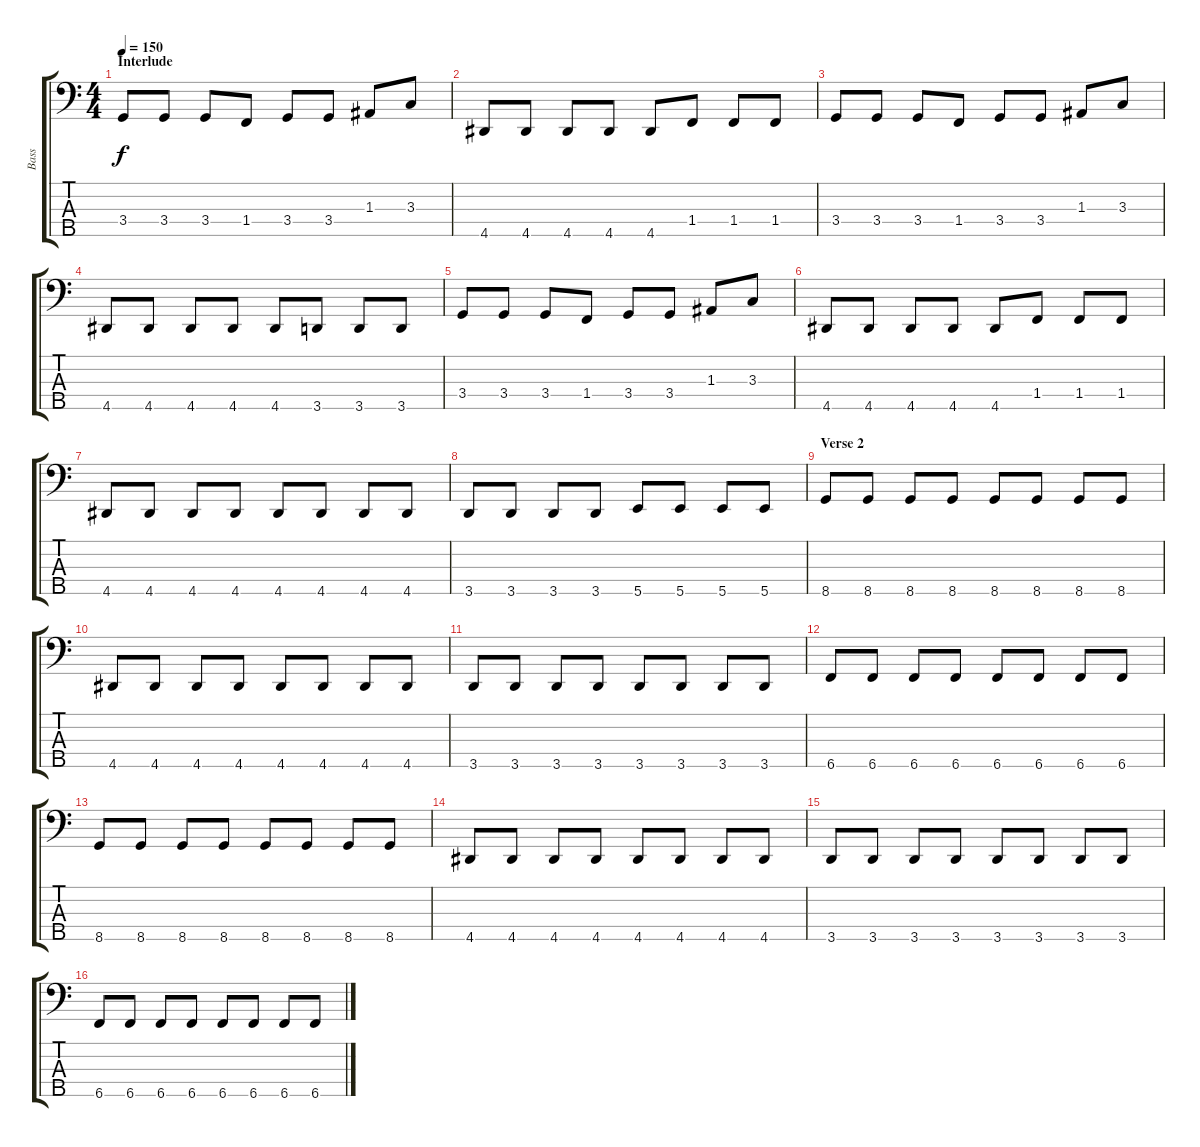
\track ("Bass" "Bass") {instrument electricbasspick}
\staff {score tabs}
\tuning (G2 D2 A1 E1 B0) {hide}
\ts (4 4)
\section ("" "Interlude")
\tempo 150
\clef f4
\ks c
3.4.8{dy f} 3.4.8 3.4.8 1.4.8 3.4.8 3.4.8 1.3.8 3.3.8 |
4.5.8 4.5.8 4.5.8 4.5.8 4.5.8 1.4.8 1.4.8 1.4.8 |
3.4.8 3.4.8 3.4.8 1.4.8 3.4.8 3.4.8 1.3.8 3.3.8 |
4.5.8 4.5.8 4.5.8 4.5.8 4.5.8 3.5.8 3.5.8 3.5.8 |
3.4.8 3.4.8 3.4.8 1.4.8 3.4.8 3.4.8 1.3.8 3.3.8 |
4.5.8 4.5.8 4.5.8 4.5.8 4.5.8 1.4.8 1.4.8 1.4.8 |
4.5.8 4.5.8 4.5.8 4.5.8 4.5.8 4.5.8 4.5.8 4.5.8 |
3.5.8 3.5.8 3.5.8 3.5.8 5.5.8 5.5.8 5.5.8 5.5.8 |
\section ("" "Verse 2")
8.5.8 8.5.8 8.5.8 8.5.8 8.5.8 8.5.8 8.5.8 8.5.8 |
4.5.8 4.5.8 4.5.8 4.5.8 4.5.8 4.5.8 4.5.8 4.5.8 |
3.5.8 3.5.8 3.5.8 3.5.8 3.5.8 3.5.8 3.5.8 3.5.8 |
6.5.8 6.5.8 6.5.8 6.5.8 6.5.8 6.5.8 6.5.8 6.5.8 |
8.5.8 8.5.8 8.5.8 8.5.8 8.5.8 8.5.8 8.5.8 8.5.8 |
4.5.8 4.5.8 4.5.8 4.5.8 4.5.8 4.5.8 4.5.8 4.5.8 |
3.5.8 3.5.8 3.5.8 3.5.8 3.5.8 3.5.8 3.5.8 3.5.8 |
6.5.8 6.5.8 6.5.8 6.5.8 6.5.8 6.5.8 6.5.8 6.5.8
